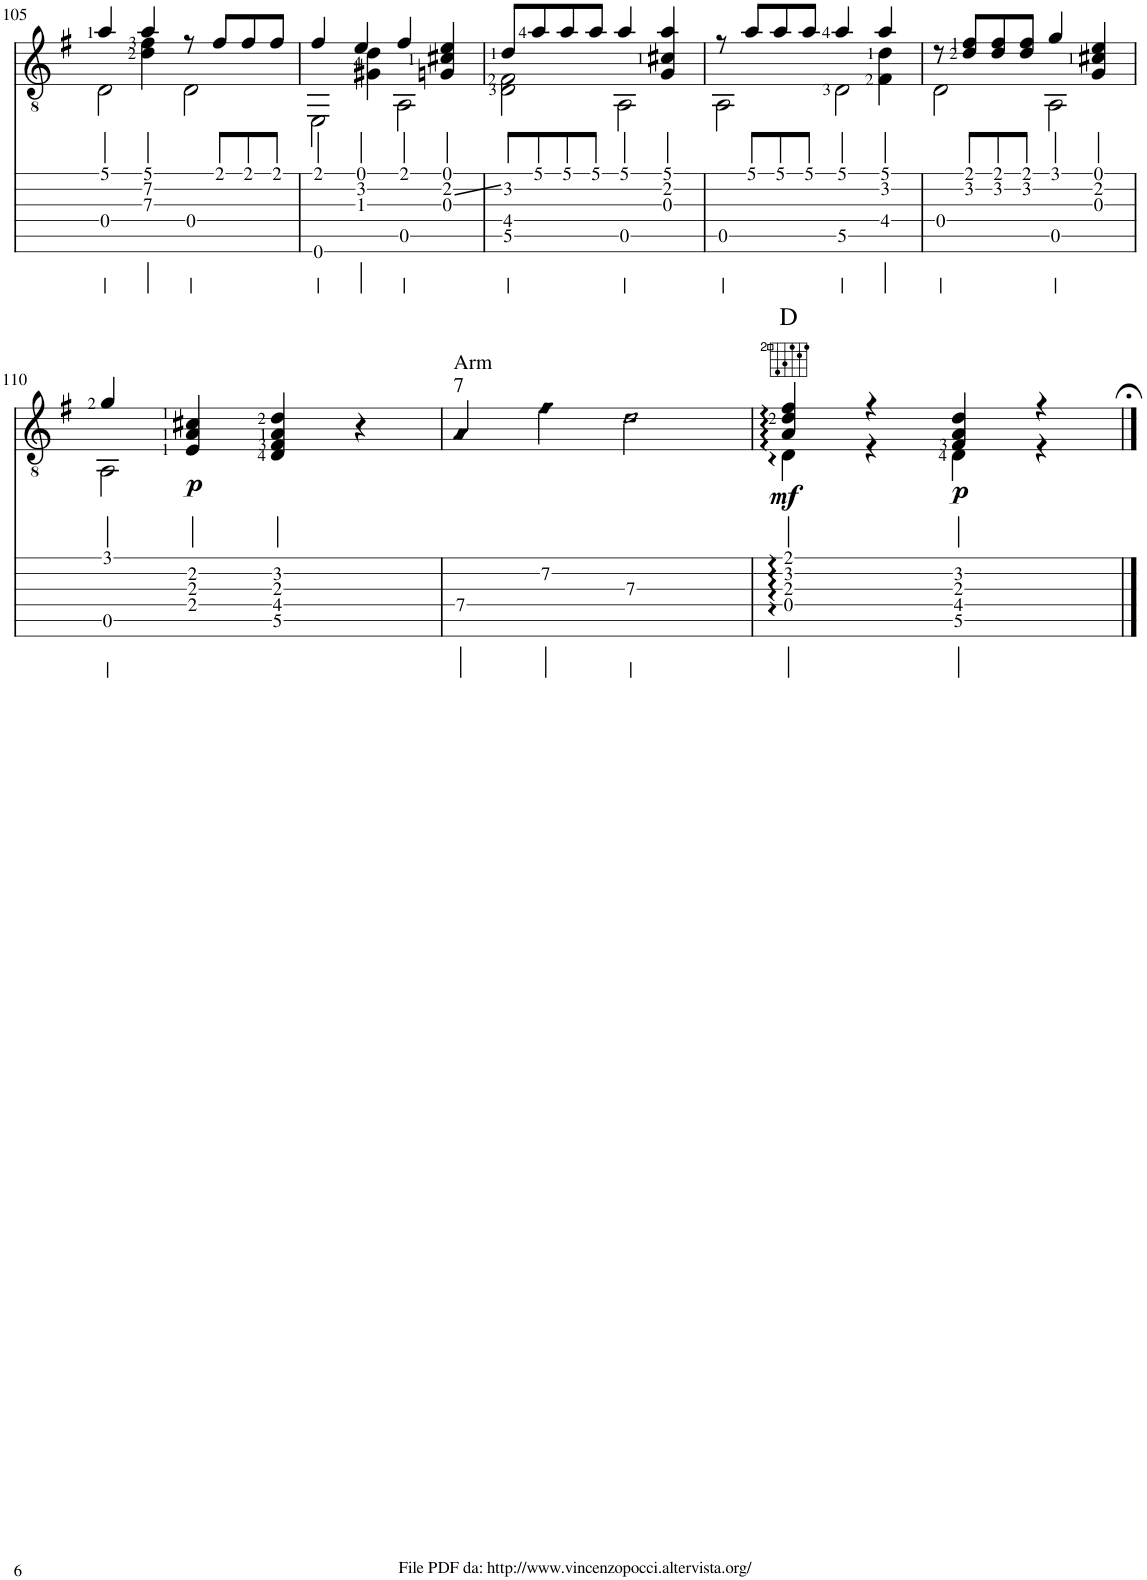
**kern	**kern	**dynam	**harte
*part2	*part1	*part1	*part1
*staff2	*staff1	*staff1	*
*I"Chitarra classica (Intavolatura)	*I"Guitar	*	*
!!LO:PB:g=z
*	*clefGv2	*	*
*k[f#]	*k[f#]	*	*
*M4/4	*M4/4	*	*
=105	=105	=105	=105
*^	*^	*	*
*	*^	*	*^	*	*
4a/	4ryy	2D\	4a/	4ryy	2D\	.	.
4a/	4d\ 4f#\	.	4a/	4d\ 4f#\	.	.	.
8r	2ryy	2D\	8r	2ryy	2D\	.	.
8f#/L	.	.	8f#/L	.	.	.	.
8f#/	.	.	8f#/	.	.	.	.
8f#/J	.	.	8f#/J	.	.	.	.
=106	=106	=106	=106	=106	=106	=106	=106
4f#/	4ryy	2EE\	4f#/	4ryy	2EE\	.	.
4e/	4G#X\ 4d\	.	4e/	4G#X\ 4d\	.	.	.
4f#/	2ryy	2AA\	4f#/	2ryy	2AA\	.	.
4Gn/ 4c#/ 4e/	.	.	4Gn/ 4c#X/ 4e/	.	.	.	.
*	*v	*v	*	*	*	*	*
*	*	*	*v	*v	*	*
=107	=107	=107	=107	=107	=107
8d/L	2D\ 2F#\	8d/L	2D\ 2F#\	.	.
8a/	.	8a/	.	.	.
8a/	.	8a/	.	.	.
8a/J	.	8a/J	.	.	.
4a/	2AA\	4a/	2AA\	.	.
4G/ 4c#/ 4a/	.	4G/ 4c#X/ 4a/	.	.	.
=108	=108	=108	=108	=108	=108
*	*^	*	*^	*	*
8r	2.ryy	2AA\	8r	2.ryy	2AA\	.	.
8a/L	.	.	8a/L	.	.	.	.
8a/	.	.	8a/	.	.	.	.
8a/J	.	.	8a/J	.	.	.	.
4a/	.	2D\	4a/	.	2D\	.	.
4a/	4F#\ 4d\	.	4a/	4F#\ 4d\	.	.	.
*	*v	*v	*	*	*	*	*
*	*	*	*v	*v	*	*
=109	=109	=109	=109	=109	=109
8r	2D\	8r	2D\	.	.
8d/ 8f#/L	.	8d/ 8f#/L	.	.	.
8d/ 8f#/	.	8d/ 8f#/	.	.	.
8d/ 8f#/J	.	8d/ 8f#/J	.	.	.
4g/	2AA\	4g/	2AA\	.	.
4G/ 4c#/ 4e/	.	4G/ 4c#X/ 4e/	.	.	.
!!LO:LB:g=z	!!
=110	=110	=110	=110	=110	=110
4g/	2AA\	4g/	2AA\	.	.
!	!	!	!	!LO:DY:b	!
4E/ 4A/ 4c#/	.	4E/ 4A/ 4c#X/	.	p	.
4D/ 4F#/ 4A/ 4d/	2ryy	4D/ 4F#/ 4A/ 4d/	2ryy	.	.
4r	.	4r	.	.	.
*v	*v	*	*	*	*
*	*v	*v	*	*
=111	=111	=111	=111
!	!LO:TX:a:t=Arm	!	!
!	!LO:TX:a:t=7	!	!
!LO:N:head=diamond	!LO:N:head=diamond	!	!
4A\	4A/	.	.
!LO:N:head=diamond	!LO:N:head=diamond	!	!
4f#\	4f#\	.	.
!LO:N:head=diamond	!LO:N:head=diamond	!	!
2d\	2d\	.	.
=112	=112	=112	=112
*^	*^	*	*
!	!	!	!	!LO:DY:b	!
4A/ 4d/ 4f#/	4D::\	4A/ 4d/ 4f#/	4D::\	mf	D:maj
4r	4r	4r	4r	.	.
!	!	!	!	!LO:DY:b	!
4F#/ 4A/ 4d/	4D\	4F#/ 4A/ 4d/	4D\	p	.
4r	4r	4r	4r	.	.
*v	*v	*	*	*	*
*	*v	*v	*	*
==	==	==	==
*-	*-	*-	*-
